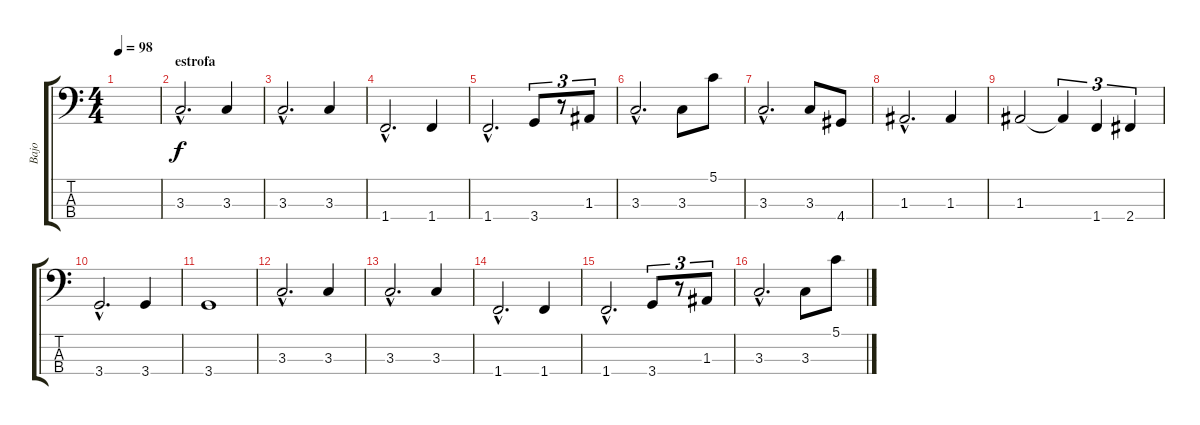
\track ("Bajo" "Bajo") {instrument electricbassfinger}
\staff {score tabs}
\tuning (G2 D2 A1 E1) {hide}
\ts (4 4)
\tempo 98
\clef f4
\ks c
|
\section ("" "estrofa")
3.3{hac}.2{d} 3.3.4 |
3.3{hac}.2{d} 3.3.4 |
1.4{hac}.2{d} 1.4.4 |
1.4{hac}.2{d} 3.4.8{tu (3 2)} r.8{tu (3 2)} 1.3.8{tu (3 2)} |
3.3{hac}.2{d} 3.3.8 5.1.8 |
3.3{hac}.2{d} 3.3.8 4.4.8 |
1.3{hac}.2{d} 1.3.4 |
1.3.2 1.3{t}.4{tu (3 2)} 1.4.4{tu (3 2)} 2.4.4{tu (3 2)} |
3.4{hac}.2{d} 3.4.4 |
3.4.1 |
\section ("" "")
3.3{hac}.2{d} 3.3.4 |
3.3{hac}.2{d} 3.3.4 |
1.4{hac}.2{d} 1.4.4 |
1.4{hac}.2{d} 3.4.8{tu (3 2)} r.8{tu (3 2)} 1.3.8{tu (3 2)} |
3.3{hac}.2{d} 3.3.8 5.1.8
